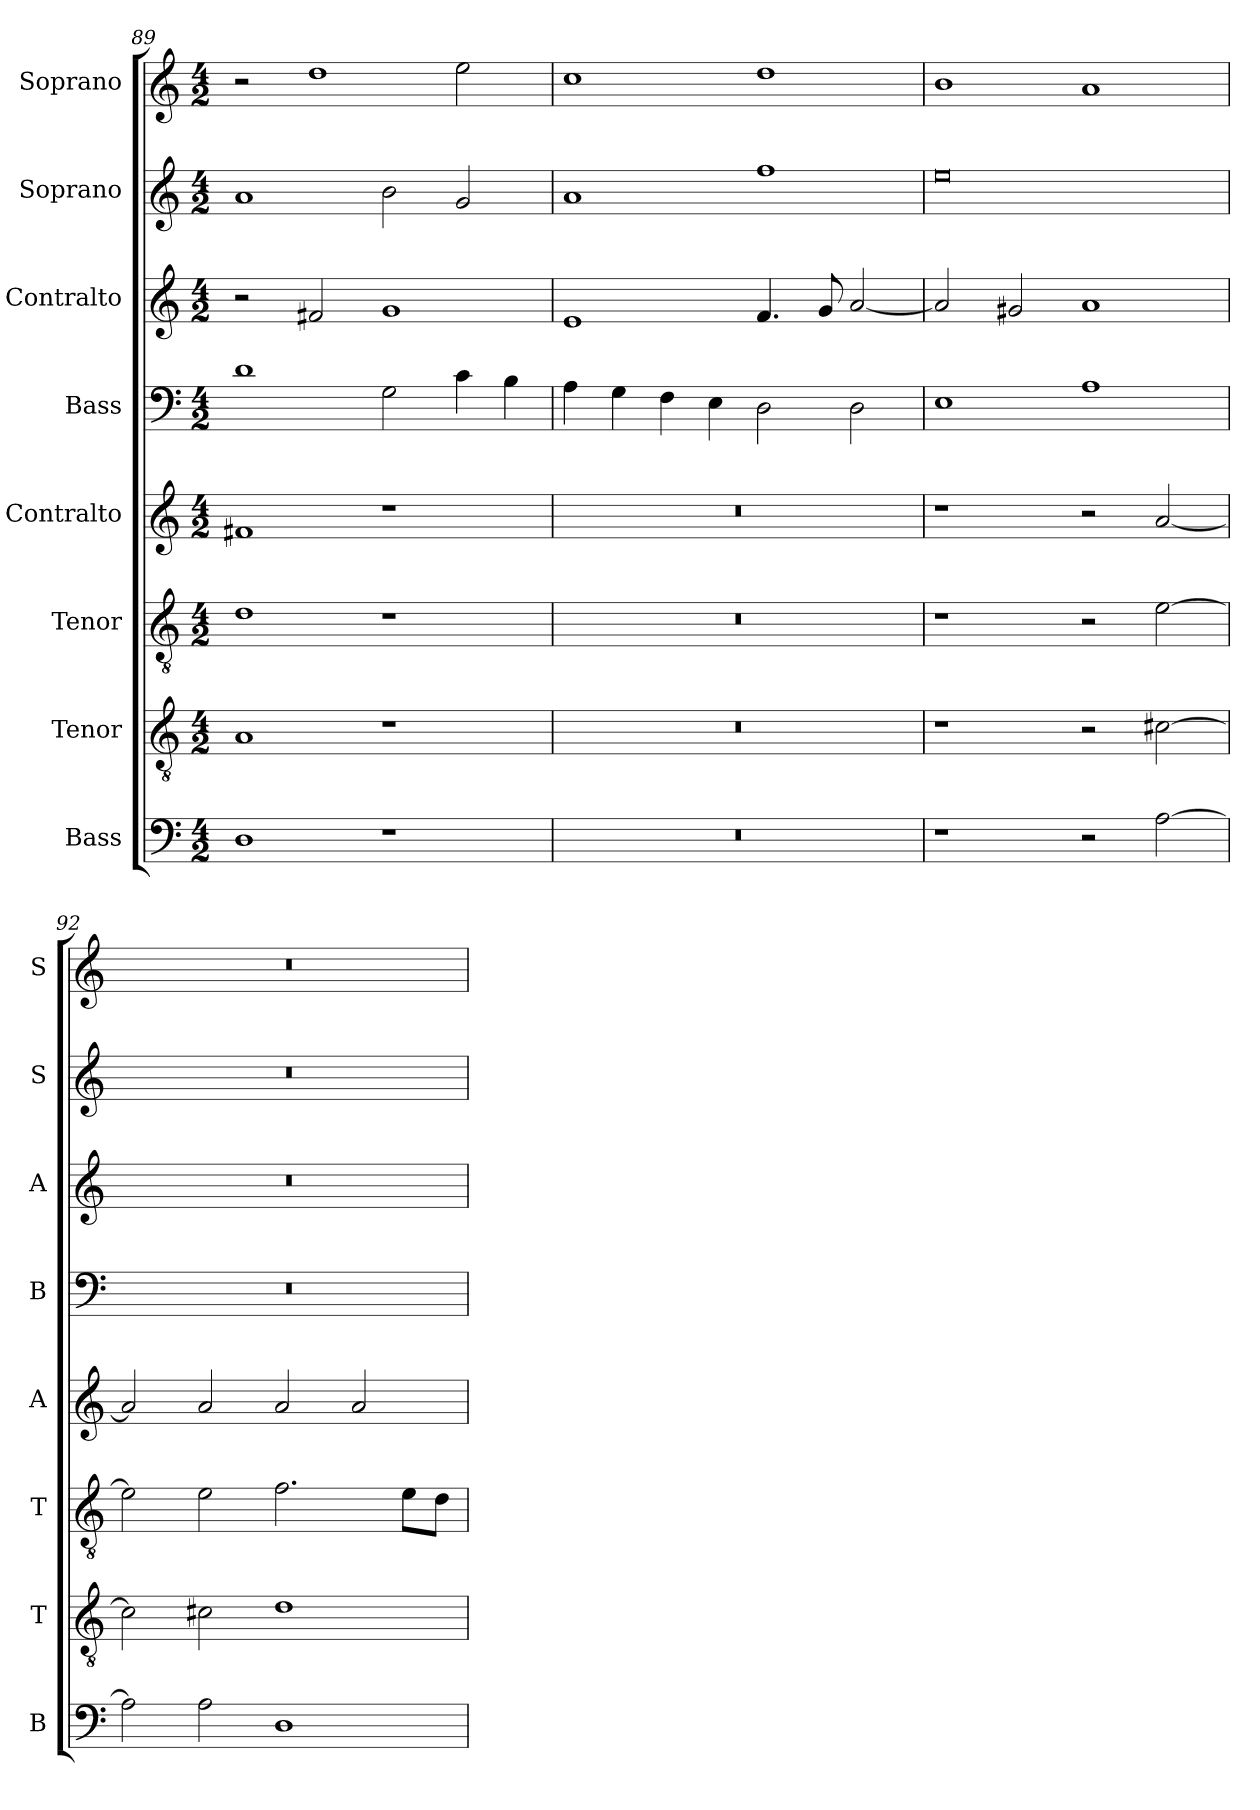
**kern	**kern	**kern	**kern	**kern	**kern	**kern	**kern
*part8	*part7	*part6	*part5	*part4	*part3	*part2	*part1
*staff8	*staff7	*staff6	*staff5	*staff4	*staff3	*staff2	*staff1
*I"Bass	*I"Tenor	*I"Tenor	*I"Contralto	*I"Bass	*I"Contralto	*I"Soprano	*I"Soprano
*I'B	*I'T	*I'T	*I'A	*I'B	*I'A	*I'S	*I'S
*clefF4	*clefGv2	*clefGv2	*clefG2	*clefF4	*clefG2	*clefG2	*clefG2
*k[]	*k[]	*k[]	*k[]	*k[]	*k[]	*k[]	*k[]
*G:mix	*G:mix	*G:mix	*G:mix	*G:mix	*G:mix	*G:mix	*G:mix
*M4/2	*M4/2	*M4/2	*M4/2	*M4/2	*M4/2	*M4/2	*M4/2
=89	=89	=89	=89	=89	=89	=89	=89
1D	1A	1d	1f#X	1d	2r	1a	2r
.	.	.	.	.	2f#X	.	1dd
1r	1r	1r	1r	2G	1g	2b	.
.	.	.	.	4c	.	2g	2ee
.	.	.	.	4B	.	.	.
=90	=90	=90	=90	=90	=90	=90	=90
0r	0r	0r	0r	4A	1e	1a	1cc
.	.	.	.	4G	.	.	.
.	.	.	.	4F	.	.	.
.	.	.	.	4E	.	.	.
.	.	.	.	2D	4.f	1ff	1dd
.	.	.	.	.	8g	.	.
.	.	.	.	2D	[2a	.	.
=91	=91	=91	=91	=91	=91	=91	=91
1r	1r	1r	1r	1E	2a]	0ee	1b
.	.	.	.	.	2g#X	.	.
2r	2r	2r	2r	1A	1a	.	1a
[2A	[2c#X	[2e	[2a	.	.	.	.
=92	=92	=92	=92	=92	=92	=92	=92
2A]	2c#]	2e]	2a]	0r	0r	0r	0r
2A	2c#X	2e	2a	.	.	.	.
1D	1d	2.f	2a	.	.	.	.
.	.	.	2a	.	.	.	.
.	.	8e\L	.	.	.	.	.
.	.	8d\J	.	.	.	.	.
=	=	=	=	=	=	=	=
*-	*-	*-	*-	*-	*-	*-	*-
